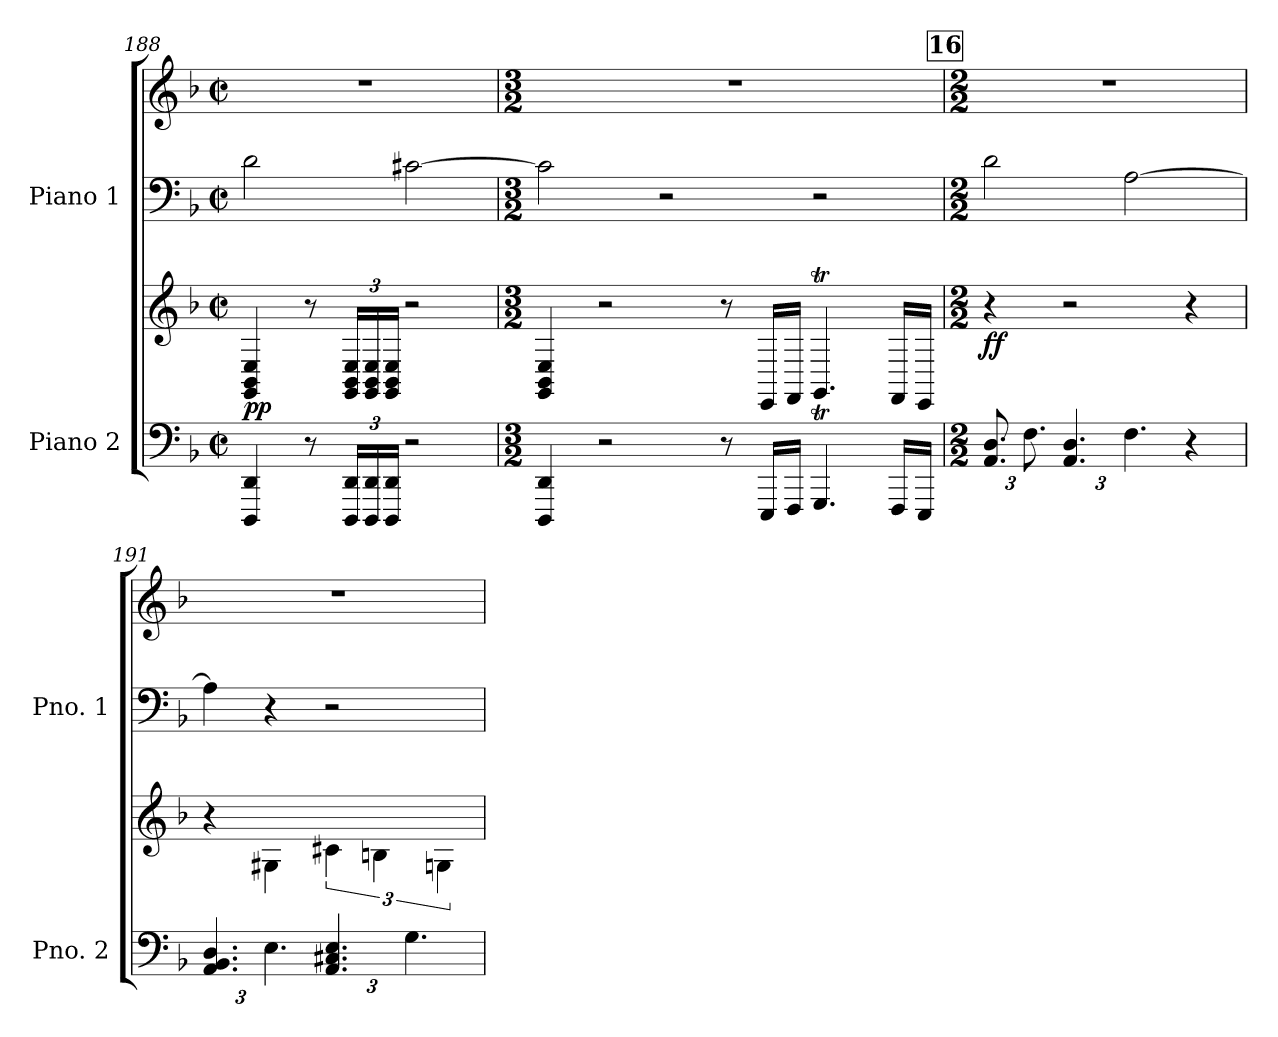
**kern	**kern	**dynam	**kern	**kern
*part2	*part2	*part2	*part1	*part1
*staff4	*staff3	*staff3/4	*staff2	*staff1
*I"Piano 2	*	*	*I"Piano 1	*
*I'Pno. 2	*	*	*I'Pno. 1	*
*clefF4	*clefG2	*	*clefF4	*clefG2
*k[b-]	*k[b-]	*	*k[b-]	*k[b-]
*M2/2	*M2/2	*	*M2/2	*M2/2
*met(c|)	*met(c|)	*	*met(c|)	*met(c|)
=188	=188	=188	=188	=188
!	!	!LO:DY:b	!	!
4DDD/ 4DD/	4GG/ 4BB-/ 4E/	pp	2d\	1r
8r	8r	.	.	.
*Xbrackettup	*Xbrackettup	*	*	*
24DDD/ 24DD/LL	24GG/ 24BB-/ 24E/LL	.	.	.
24DDD/ 24DD/	24GG/ 24BB-/ 24E/	.	.	.
24DDD/ 24DD/JJ	24GG/ 24BB-/ 24E/JJ	.	.	.
2r	2r	.	[2c#X\	.
!!LO:PB:g=z
=189	=189	=189	=189	=189
*M3/2	*M3/2	*	*M3/2	*M3/2
4DDD/ 4DD/	4GG/ 4BB-/ 4E/	.	2c#\]	1.r
2r	2r	.	.	.
.	.	.	2r	.
8r	8r	.	.	.
16EEE/LL	16EE/LL	.	.	.
16FFF/JJ	16FF/JJ	.	.	.
4.GGGT/	4.GGT/	.	2r	.
16FFF/LL	16FF/LL	.	.	.
16EEE/JJ	16EE/JJ	.	.	.
!!LO:REH:place=s1:a:B:fs=14:t=16
=190	=190	=190	=190	=190
*M2/2	*M2/2	*	*M2/2	*M2/2
!	!	!LO:DY:b	!	!
12.AA/ 12.D/	4r	ff	2d\	1r
12.F\	.	.	.	.
6.AA/ 6.D/	2r	.	.	.
6.F\	.	.	[2A\	.
4r	4r	.	.	.
=191	=191	=191	=191	=191
6.AA/ 6.BB-/ 6.D/	4r	.	4A\]	1r
6.E\	4G#X\	.	4r	.
*	*brackettup	*	*	*
6.AA/ 6.C#X/ 6.E/	6c#X\	.	2r	.
.	6Bn\	.	.	.
6.G\	.	.	.	.
.	6Gn\	.	.	.
=	=	=	=	=
*-	*-	*-	*-	*-
